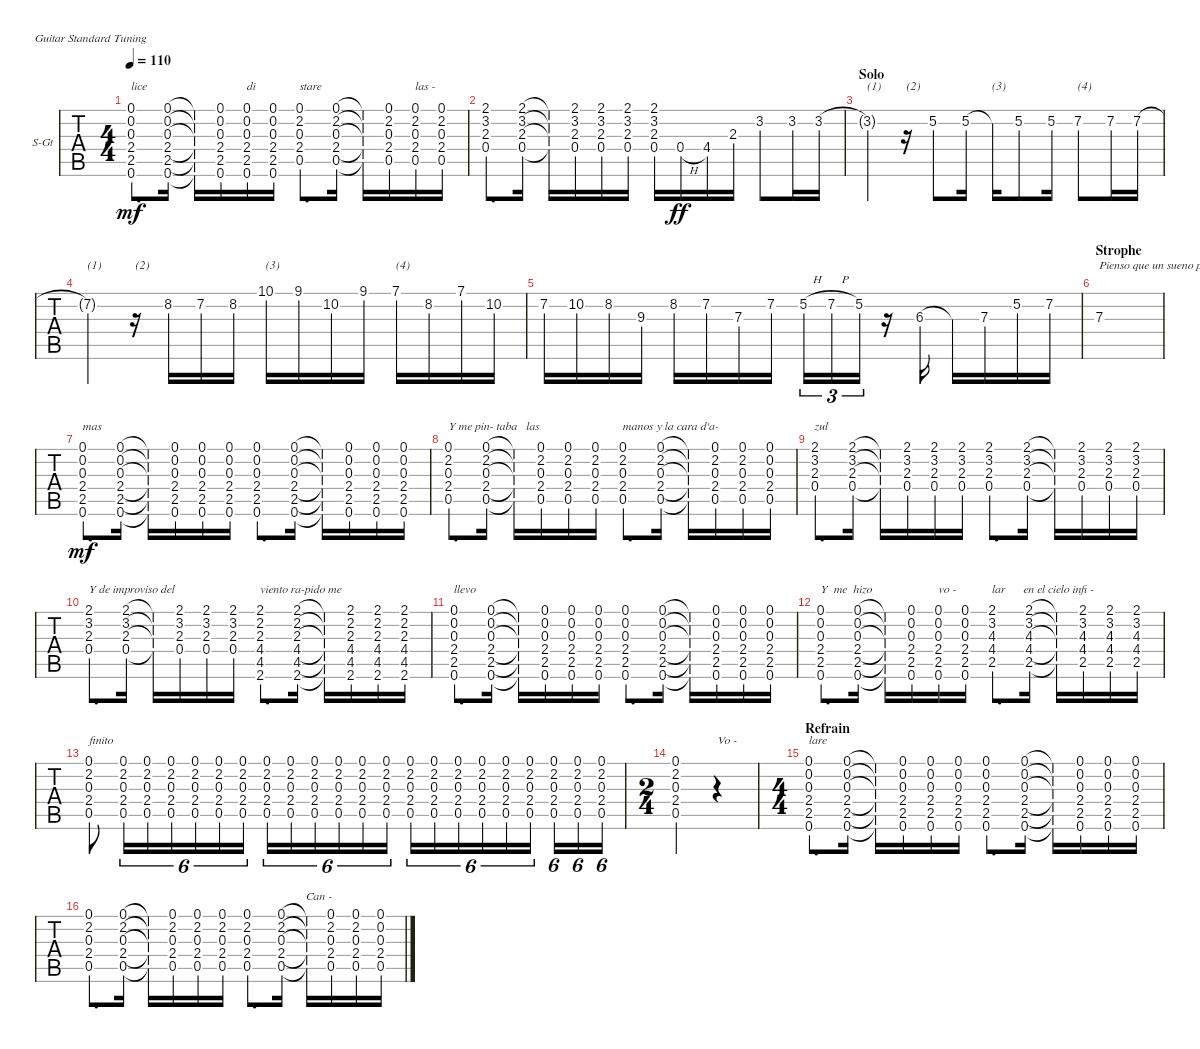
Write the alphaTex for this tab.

\bracketExtendMode groupsimilarinstruments
\firstSystemTrackNameOrientation horizontal
\otherSystemsTrackNameOrientation horizontal
\track ("Lead Guitar" "S-Gt") {instrument acousticguitarsteel}
\staff {tabs}
\tuning (E4 B3 G3 D3 A2 E2)
\ts (4 4)
\tempo 110
\clef g2
\ks c
(0.1 0.2 0.3 2.4 2.5 0.6).8{d txt "lice" dy mf} (0.1 0.2 0.3 2.4 2.5 0.6).16 (0.1{t} 0.2{t} 0.3{t} 2.4{t} 2.5{t} 0.6{t}).16 (0.1 0.2 0.3 2.4 2.5 0.6).16 (0.1 0.2 0.3 2.4 2.5 0.6).16{txt "di"} (0.1 0.2 0.3 2.4 2.5 0.6).16 (0.1 2.2 0.3 2.4 0.5).8{d txt "stare"} (0.1 2.2 0.3 2.4 0.5).16 (0.1{t} 2.2{t} 0.3{t} 2.4{t} 0.5{t}).16 (0.1 2.2 0.3 2.4 0.5).16 (0.1 2.2 0.3 2.4 0.5).16{txt "las -"} (0.1 2.2 0.3 2.4 0.5).16 |
(2.1 3.2 2.3 0.4).8{d} (2.1 3.2 2.3 0.4).16 (2.1{t} 3.2{t} 2.3{t} 0.4{t}).16 (2.1 3.2 2.3 0.4).16 (2.1 3.2 2.3 0.4).16 (2.1 3.2 2.3 0.4).16 (2.1 3.2 2.3 0.4).16 0.4{h}.16{dy ff} 4.4.16 2.3.16 3.2.8 3.2.16 3.2.16 |
\section ("" "Solo")
3.2{t}.4{txt "(1)"} r.16{txt "(2)"} 5.2.8 5.2.16 5.2{t}.16{txt "(3)"} 5.2.8 5.2.16 7.2.8{txt "(4)"} 7.2.16 7.2.16 |
7.2{t}.4{txt "(1)"} r.16{txt "(2)"} 8.2.16 7.2.16 8.2.16 10.1.16{txt "(3)"} 9.1.16 10.2.16 9.1.16 7.1.16{txt "(4)"} 8.2.16 7.1.16 10.2.16 |
\scale
0.621327 7.2.16 10.2.16 8.2.16 9.3.16 8.2.16 7.2.16 7.3.16 7.2.16 5.2{h}.16{tu (3 2)} 7.2{h}.16{tu (3 2)} 5.2.16{tu (3 2)} r.16 6.3.16 6.3{t}.16 7.3.16 5.2.16 7.2.16 |
\section ("" "Strophe")
\scale
0.377879 7.3.1{txt "Pienso que un sueno parecido no volvera"} |
(0.1 0.2 0.3 2.4 2.5 0.6).8{d txt "mas" dy mf} (0.1 0.2 0.3 2.4 2.5 0.6).16 (0.1{t} 0.2{t} 0.3{t} 2.4{t} 2.5{t} 0.6{t}).16 (0.1 0.2 0.3 2.4 2.5 0.6).16 (0.1 0.2 0.3 2.4 2.5 0.6).16 (0.1 0.2 0.3 2.4 2.5 0.6).16 (0.1 0.2 0.3 2.4 2.5 0.6).8{d} (0.1 0.2 0.3 2.4 2.5 0.6).16 (0.1{t} 0.2{t} 0.3{t} 2.4{t} 2.5{t} 0.6{t}).16 (0.1 0.2 0.3 2.4 2.5 0.6).16 (0.1 0.2 0.3 2.4 2.5 0.6).16 (0.1 0.2 0.3 2.4 2.5 0.6).16 |
(0.1 2.2 0.3 2.4 0.5).8{d txt "Y me pin- taba   las"} (0.1 2.2 0.3 2.4 0.5).16 (0.1{t} 2.2{t} 0.3{t} 2.4{t} 0.5{t}).16 (0.1 2.2 0.3 2.4 0.5).16 (0.1 2.2 0.3 2.4 0.5).16 (0.1 2.2 0.3 2.4 0.5).16 (0.1 2.2 0.3 2.4 0.5).8{d txt "manos y la cara d'a-"} (0.1 2.2 0.3 2.4 0.5).16 (0.1{t} 2.2{t} 0.3{t} 2.4{t} 0.5{t}).16 (0.1 2.2 0.3 2.4 0.5).16 (0.1 2.2 0.3 2.4 0.5).16 (0.1 0.2 0.3 2.4 0.5).16 |
(2.1 3.2 2.3 0.4).8{d txt "zul"} (2.1 3.2 2.3 0.4).16 (2.1{t} 3.2{t} 2.3{t} 0.4{t}).16 (2.1 3.2 2.3 0.4).16 (2.1 3.2 2.3 0.4).16 (2.1 3.2 2.3 0.4).16 (2.1 3.2 2.3 0.4).8{d} (2.1 3.2 2.3 0.4).16 (2.1{t} 3.2{t} 2.3{t} 0.4{t}).16 (2.1 3.2 2.3 0.4).16 (2.1 3.2 2.3 0.4).16 (2.1 3.2 2.3 0.4).16 |
(2.1 3.2 2.3 0.4).8{d txt "Y de improviso del"} (2.1 3.2 2.3 0.4).16 (2.1{t} 3.2{t} 2.3{t} 0.4{t}).16 (2.1 3.2 2.3 0.4).16 (2.1 3.2 2.3 0.4).16 (2.1 3.2 2.3 0.4).16 (2.1 2.2 2.3 4.4 4.5 2.6).8{d txt "viento ra-pido me"} (2.1 2.2 2.3 4.4 4.5 2.6).16 (2.1{t} 2.2{t} 2.3{t} 4.4{t} 4.5{t} 2.6{t}).16 (2.1 2.2 2.3 4.4 4.5 2.6).16 (2.1 2.2 2.3 4.4 4.5 2.6).16 (2.1 2.2 2.3 4.4 4.5 2.6).16 |
(0.1 0.2 0.3 2.4 2.5 0.6).8{d txt "llevo"} (0.1 0.2 0.3 2.4 2.5 0.6).16 (0.1{t} 0.2{t} 0.3{t} 2.4{t} 2.5{t} 0.6{t}).16 (0.1 0.2 0.3 2.4 2.5 0.6).16 (0.1 0.2 0.3 2.4 2.5 0.6).16 (0.1 0.2 0.3 2.4 2.5 0.6).16 (0.1 0.2 0.3 2.4 2.5 0.6).8{d} (0.1 0.2 0.3 2.4 2.5 0.6).16 (0.1{t} 0.2{t} 0.3{t} 2.4{t} 2.5{t} 0.6{t}).16 (0.1 0.2 0.3 2.4 2.5 0.6).16 (0.1 0.2 0.3 2.4 2.5 0.6).16 (0.1 0.2 0.3 2.4 2.5 0.6).16 |
(0.1 0.2 0.3 2.4 2.5 0.6).8{d txt "Y  me  hizo "} (0.1 0.2 0.3 2.4 2.5 0.6).16 (0.1{t} 0.2{t} 0.3{t} 2.4{t} 2.5{t} 0.6{t}).16 (0.1 0.2 0.3 2.4 2.5 0.6).16 (0.1 0.2 0.3 2.4 2.5 0.6).16{txt "vo -"} (0.1 0.2 0.3 2.4 2.5 0.6).16 (2.1 3.2 4.3 4.4 2.5).8{d txt "lar      en el cielo infi -"} (2.1 3.2 4.3 4.4 2.5).16 (2.1{t} 3.2{t} 4.3{t} 4.4{t} 2.5{t}).16 (2.1 3.2 4.3 4.4 2.5).16 (2.1 3.2 4.3 4.4 2.5).16 (2.1 3.2 4.3 4.4 2.5).16 |
(0.1 2.2 0.3 2.4 0.5).8{txt "finito "} (0.1 2.2 0.3 2.4 0.5).16{tu (6 4)} (0.1 2.2 0.3 2.4 0.5).16{tu (6 4)} (0.1 2.2 0.3 2.4 0.5).16{tu (6 4)} (0.1 2.2 0.3 2.4 0.5).16{tu (6 4)} (0.1 2.2 0.3 2.4 0.5).16{tu (6 4)} (0.1 2.2 0.3 2.4 0.5).16{tu (6 4)} (0.1 2.2 0.3 2.4 0.5).16{tu (6 4)} (0.1 2.2 0.3 2.4 0.5).16{tu (6 4)} (0.1 2.2 0.3 2.4 0.5).16{tu (6 4)} (0.1 2.2 0.3 2.4 0.5).16{tu (6 4)} (0.1 2.2 0.3 2.4 0.5).16{tu (6 4)} (0.1 2.2 0.3 2.4 0.5).16{tu (6 4)} (0.1 2.2 0.3 2.4 0.5).16{tu (6 4)} (0.1 2.2 0.3 2.4 0.5).16{tu (6 4)} (0.1 2.2 0.3 2.4 0.5).16{tu (6 4)} (0.1 2.2 0.3 2.4 0.5).16{tu (6 4)} (0.1 2.2 0.3 2.4 0.5).16{tu (6 4)} (0.1 2.2 0.3 2.4 0.5).16{tu (6 4)} (0.1 2.2 0.3 2.4 0.5).16{tu (6 4)} (0.1 2.2 0.3 2.4 0.5).16{tu (6 4)} (0.1 2.2 0.3 2.4 0.5).16{tu (6 4)} |
\ts (2 4)
(0.1 2.2 0.3 2.4 0.5).4 r.4{txt "Vo -"} |
\ts (4 4)
\section ("" "Refrain")
(0.1 0.2 0.3 2.4 2.5 0.6).8{d txt "lare"} (0.1 0.2 0.3 2.4 2.5 0.6).16 (0.1{t} 0.2{t} 0.3{t} 2.4{t} 2.5{t} 0.6{t}).16 (0.1 0.2 0.3 2.4 2.5 0.6).16 (0.1 0.2 0.3 2.4 2.5 0.6).16 (0.1 0.2 0.3 2.4 2.5 0.6).16 (0.1 0.2 0.3 2.4 2.5 0.6).8{d} (0.1 0.2 0.3 2.4 2.5 0.6).16 (0.1{t} 0.2{t} 0.3{t} 2.4{t} 2.5{t} 0.6{t}).16 (0.1 0.2 0.3 2.4 2.5 0.6).16 (0.1 0.2 0.3 2.4 2.5 0.6).16 (0.1 0.2 0.3 2.4 2.5 0.6).16 |
(0.1 2.2 0.3 2.4 0.5).8{d} (0.1 2.2 0.3 2.4 0.5).16 (0.1{t} 2.2{t} 0.3{t} 2.4{t} 0.5{t}).16 (0.1 2.2 0.3 2.4 0.5).16 (0.1 2.2 0.3 2.4 0.5).16 (0.1 2.2 0.3 2.4 0.5).16 (0.1 2.2 0.3 2.4 0.5).8{d} (0.1 2.2 0.3 2.4 0.5).16 (0.1{t} 2.2{t} 0.3{t} 2.4{t} 0.5{t}).16{txt "Can -"} (0.1 2.2 0.3 2.4 0.5).16 (0.1 2.2 0.3 2.4 0.5).16 (0.1 0.2 0.3 2.4 0.5).16
